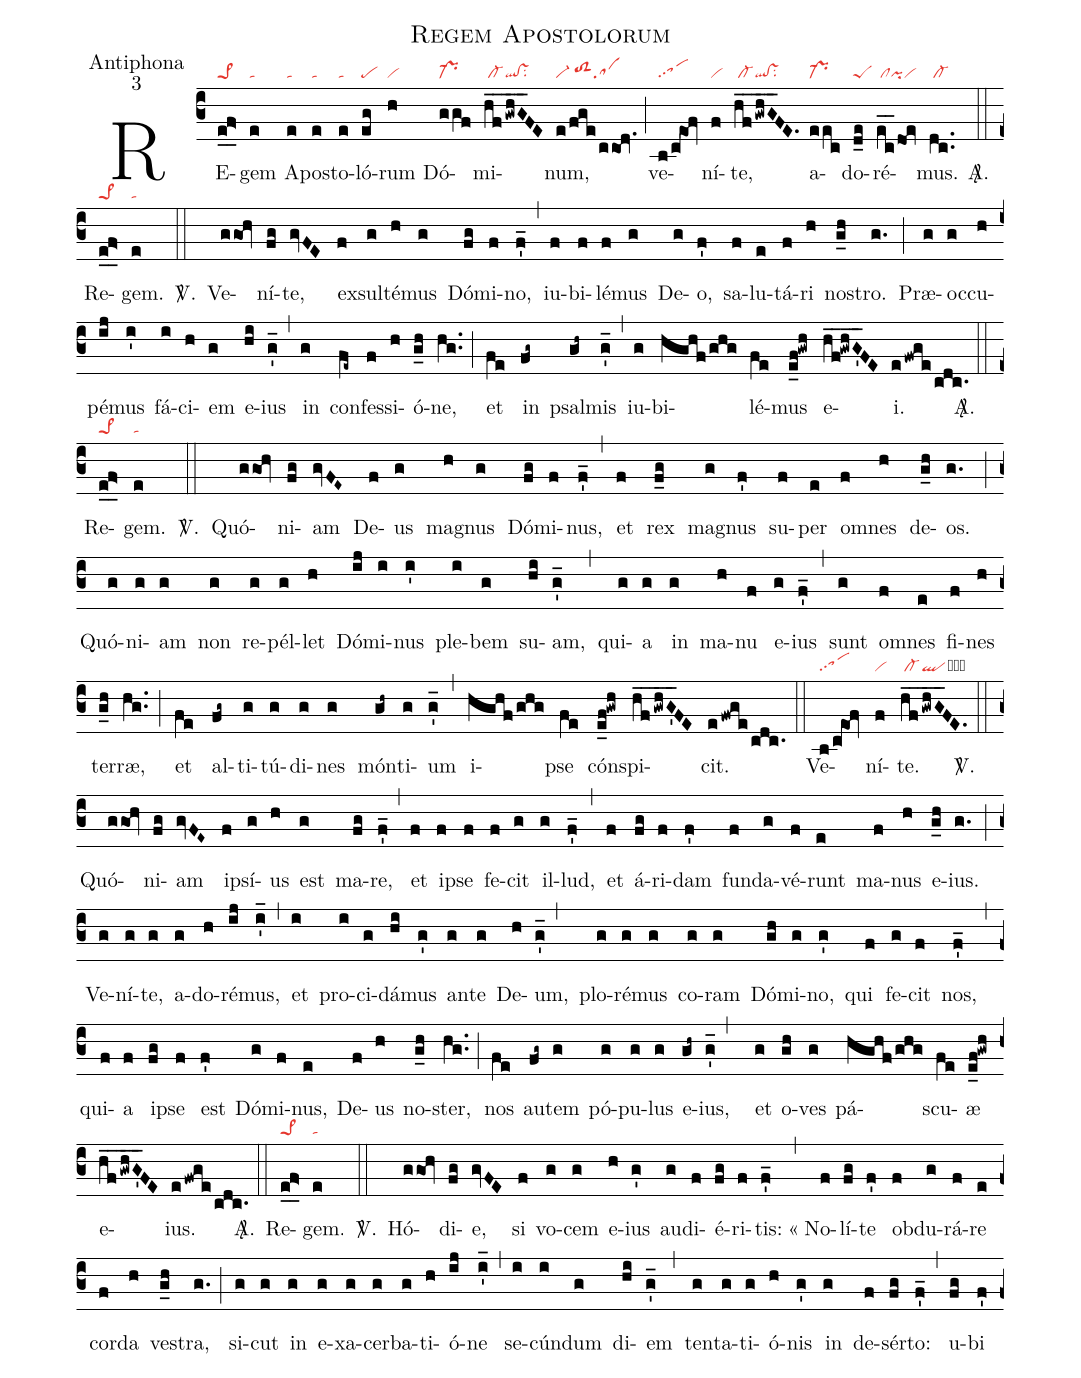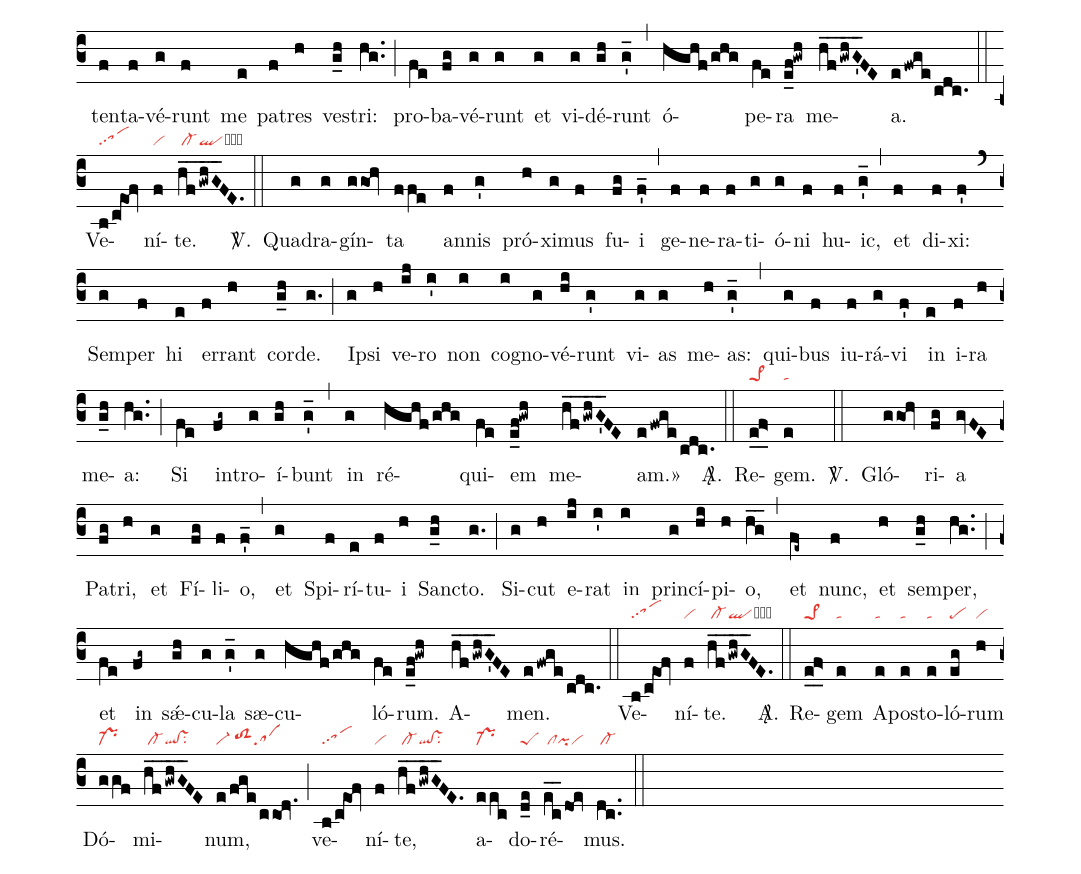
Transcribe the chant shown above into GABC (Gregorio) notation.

name:Regem Apostolorum;
office-part:Antiphona;
mode:3;
nabc-lines:1;
%%
(c3)
RE(e_0!f>_0|pe>1)gem(e|ta) A(e|ta)po(e|ta)sto(e|ta)ló(eg|pe)rum(h|vi) Dó(ggf|pr-)mi(hf__|/cl-|!gwhG__FE|ql!vssu2)num,(e/fge/ccod.|vi-/toS2hhsa) (;)
ve(b/c@eof|sapp1)ní(f|vi)te,(hf__|/cl-|!gwhG__FE.|ql!vssu2) a(eec|pr-)do(d_e|peS)ré(ec__doe|/clpivi)mus.(dc..|/cl-) <sp>A/</sp>.(::)

Re(e_0!f>_0|pe>1)gem.(e|ta) <sp>V/</sp>.(::)

Ve(g/goh)ní(fg)te,(gvFE) ex(f)sul(g)té(h)mus(g) Dó(fg)mi(f)no,(f_') (,)
iu(f)bi(f)lé(f)mus(g) De(g)o,(f') sa(f)lu(e)tá(f)ri(h) no(g_h)stro.(g.) (;)
Præ(g)oc(g)cu(h)pé(ij)mus(i') fá(i)ci(h)em(g) e(hi)ius(g_') (,)
in(g) con(fe~)fes(f)si(h)ó(g_h)ne,(hg..) (;)
et(fe) in(fg~) psal(gh~)mis(g_') (,)
iu(g)bi(hghf/ghg)lé(fe)mus(e_f!gwh) e(hf__!gwhG__'FE)i.(efwge/cdc.) <sp>A/</sp>.(::)

Re(e_0!f>_0|pe>1)gem.(e|ta) <sp>V/</sp>.(::)

Quó(g/goh)ni(fg)am(gvFE~) De(f)us(g) ma(h)gnus(g) Dó(fg)mi(f)nus,(f_') (,)
et(f) rex(f_g) ma(g)gnus(f') su(f)per(e) om(f)nes(h) de(g_h)os.(g.) (;)
Quó(g)ni(g)am(g) non(g) re(g)pél(g)let(h) Dó(ij)mi(i)nus(i') ple(i)bem(g) su(hi)am,(g_') (,)
qui(g)a(g) in(g) ma(h)nu(f) e(g)ius(f_') (,)
sunt(g) om(f)nes(e) fi(f)nes(h) ter(g_h)ræ,(hg..) (;)
et(fe) al(fg~)ti(g)tú(g)di(g)nes(g) món(gh~)ti(g)um(g_') (,)
i(hghf/ghg)pse(fe) cón(e_f!gwh)spi(hf__gwh_G_'FE)cit.(efwge/cdc.) (::)

Ve(b/c@eof|sapp1)ní(f|vi)te.(hf__|/cl-|!gwhG__FE.|ql@vssu2) <sp>V/</sp>.(::)

Quó(g/goh)ni(fg)am(gvFE~) i(f)psí(g)us(h) est(g) ma(fg)re,(f_') (,)
et(f) i(f)pse(f) fe(f)cit(g) il(g)lud,(f_') (,)
et(f) á(fg)ri(f)dam(f') fun(f)da(g)vé(f)runt(e) ma(f)nus(h) e(g_h)ius.(g.) (;)
Ve(g)ní(g)te,(g) a(g)do(h)ré(ij)mus,(i_') (,)
et(i) pro(i)ci(g)dá(hi)mus(g') an(g)te(g) De(h)um,(g_',) plo(g)ré(g)mus(g) co(g)ram(g) Dó(gh)mi(g)no,(g') qui(f) fe(g)cit(f) nos,(f_') (,)
qui(f)a(f) i(fg)pse(f) est(f') Dó(g)mi(f)nus,(e) De(f)us(h) no(g_h)ster,(hg..) (;)
nos(fe) au(fg~)tem(g) pó(g)pu(g)lus(g) e(gh~)ius,(g_',) et(g) o(gh)ves(g) pá(hghf/ghg)scu(fe)æ(e_f!gwh) e(hf__gwh_G_'FE)ius.(efwge/cdc.) <sp>A/</sp>.(::)

Re(e_0!f>_0|pe>1)gem.(e|ta) <sp>V/</sp>.(::)

Hó(g/goh)di(fg)e,(gvFE) si(f) vo(g)cem(g) e(h)ius(g') au(g)di(f)é(fg)ri(f)tis:(f_')  «(,)No(f)lí(fg)te(f') ob(f)du(g)rá(f)re(e) cor(f)da(h) ve(g_h)stra,(g.) (;)
si(g)cut(g) in(g) e(g)xa(g)cer(g)ba(g)ti(h)ó(ij)ne(i_') (,)
se(i)cún(i)dum(g) di(hi)em(g_') (,)
ten(g)ta(g)ti(g)ó(h)nis(g') in(g) de(f)sér(fg)to:(f_') (,)
u(fg)bi(f') ten(f)ta(f)vé(g)runt(f) me(e) pa(f)tres(h) ve(g_h)stri:(hg..) (;)
pro(fe)ba(fg)vé(g)runt(g) et(g) vi(g)dé(gh)runt(g_') (,)
ó(hghf/ghg)pe(fe)ra(e_f!gwh) me(hf__gwh_G'_FE)a.(efwge/cdc.) (::)

Ve(b/c@eof|sapp1)ní(f|vi)te.(hf__|/cl-|!gwhG__FE.|ql@vssu2) <sp>V/</sp>.(::)

Qua(g)dra(g)gín(g/goh)ta(ffe) an(f)nis(g') pró(h)xi(g)mus(f) fu(fg)i(f'_) (,)
ge(f)ne(f)ra(f)ti(g)ó(g)ni(f) hu(f)ic,(g_') (,)
et(f) di(f)xi:(f') (`)
Sem(g)per(f) hi(e) er(f)rant(h) cor(g_h)de.(g.) (;)
I(g)psi(h) ve(ij)ro(i') non(i) co(i)gno(g)vé(hi)runt(g') vi(g)as(g) me(h)as:(g_') (,)
qui(g)bus(f) iu(f)rá(g)vi(f') in(e) i(f)ra(h) me(g_h)a:(hg..) (;)
Si(fe) in(fg~)tro(g)í(gh)bunt(g_') (,)
in(g) ré(hghf/ghg)qui(fe)em(e_f!gwh) me(hf__gwh_G_'FE)am.»(efwge/cdc.) <sp>A/</sp>.(::)

Re(e_0!f>_0|pe>1)gem.(e|ta) <sp>V/</sp>.(::)

Gló(g/goh)ri(fg)a(gvFE) Pa(fg)tri,(h) et(g) Fí(fg)li(f)o,(f_') (,)
et(g) Spi(f)rí(e)tu(f)i(h) San(g_h)cto.(g.) (;)
Si(g)cut(h) e(ij)rat(i') in(i) prin(g)cí(hi)pi(h)o,(h_g_) (,)
et(fe~) nunc,(f) et(h) sem(g_h)per,(hg..) (;)
et(fe) in(fg~) sǽ(gh)cu(g)la(g_') sæ(g)cu(hghf/ghg)ló(fe)rum.(e_f!gwh) A(hf__gwh_G'_FE)men.(efwge/cdc.) (::)

Ve(b/c@eof|sapp1)ní(f|vi)te.(hf__|/cl-|!gwhG__FE.|ql@vssu2) <sp>A/</sp>.(::)

Re(e_0!f>_0|pe>1)gem(e|ta) A(e|ta)po(e|ta)sto(e|ta)ló(eg|pe)rum(h|vi) Dó(ggf|pr-)mi(hf__|/cl-|!gwhG__FE|ql!vssu2)num,(e/fge/ccod.|vi-/toS2hhsa) (;)
ve(b/c@eof|sapp1)ní(f|vi)te,(hf__|/cl-|!gwhG__FE.|ql!vssu2) a(eec|pr-)do(d_e|peS)ré(ec__doe|/clpivi)mus.(dc..|/cl-) (::)
